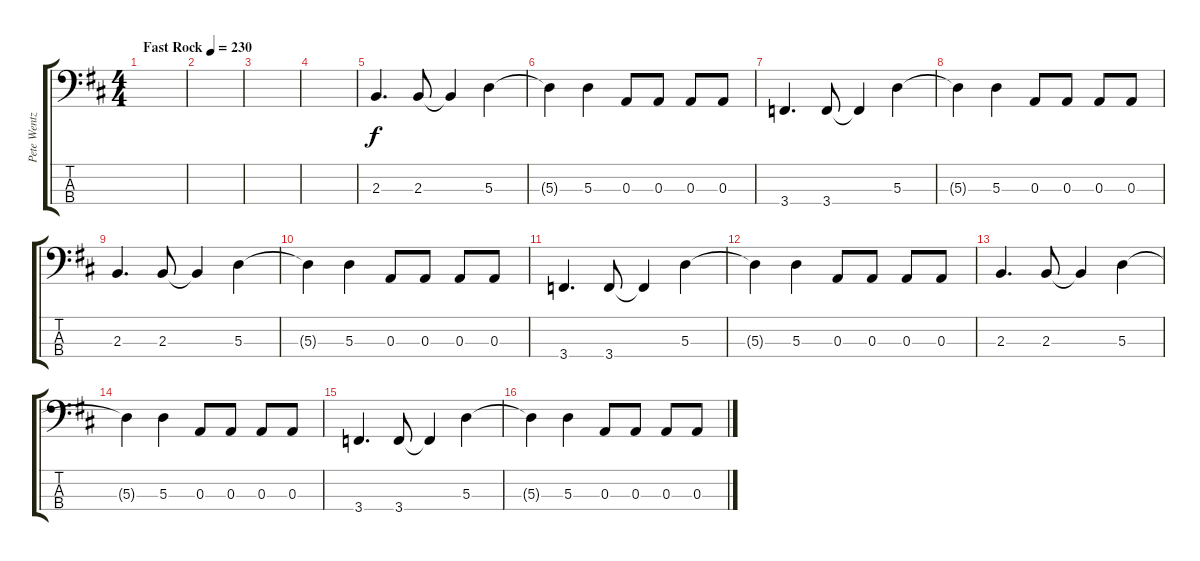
\track ("Pete Wentz" "Pete Wentz") {instrument electricbasspick}
\staff {score tabs}
\tuning (G2 D2 A1 D1) {hide}
\ts (4 4)
\tempo (230 "Fast Rock")
\clef f4
\ks d
|
|
|
|
2.3.4{d} 2.3.8 2.3{t}.4 5.3.4 |
5.3{t}.4 5.3.4 0.3.8 0.3.8 0.3.8 0.3.8 |
3.4.4{d} 3.4.8 3.4{t}.4 5.3.4 |
5.3{t}.4 5.3.4 0.3.8 0.3.8 0.3.8 0.3.8 |
2.3.4{d} 2.3.8 2.3{t}.4 5.3.4 |
5.3{t}.4 5.3.4 0.3.8 0.3.8 0.3.8 0.3.8 |
3.4.4{d} 3.4.8 3.4{t}.4 5.3.4 |
5.3{t}.4 5.3.4 0.3.8 0.3.8 0.3.8 0.3.8 |
2.3.4{d} 2.3.8 2.3{t}.4 5.3.4 |
5.3{t}.4 5.3.4 0.3.8 0.3.8 0.3.8 0.3.8 |
3.4.4{d} 3.4.8 3.4{t}.4 5.3.4 |
5.3{t}.4 5.3.4 0.3.8 0.3.8 0.3.8 0.3.8
